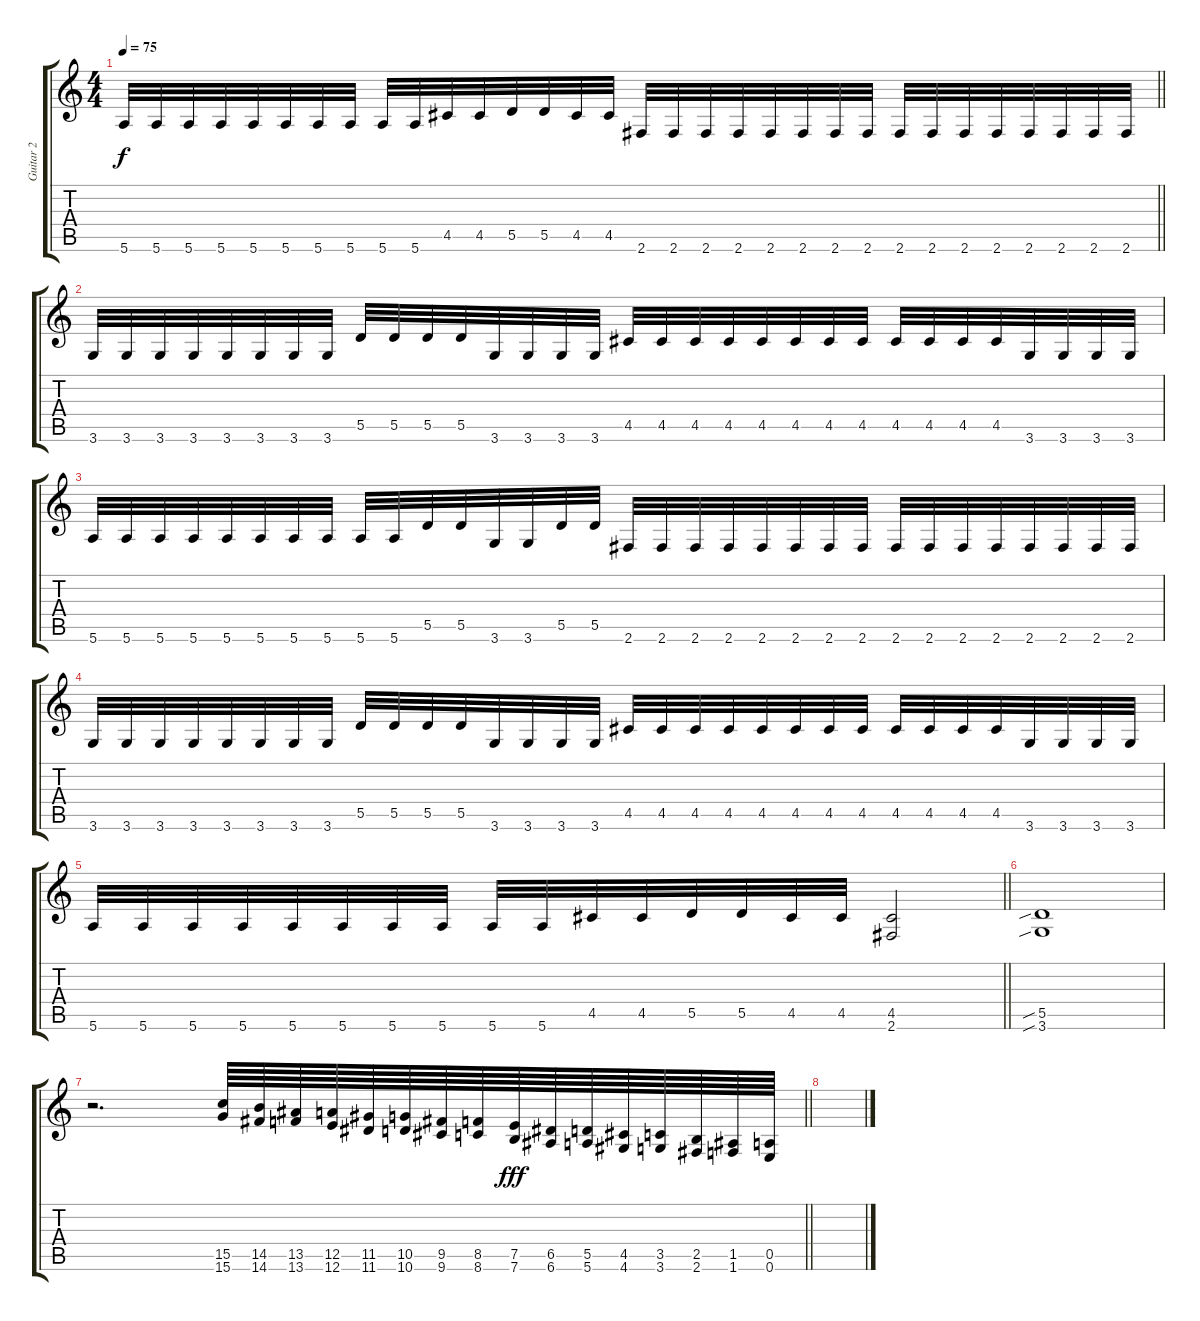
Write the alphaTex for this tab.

\track ("Guitar 2 " "Guitar 2 ") {instrument distortionguitar}
\staff {score tabs}
\tuning (E4 B3 G3 D3 A2 E2) {hide}
\ts (4 4)
\tempo 75
\clef g2
\barLineRight lightlight
\ks c
5.6.32{dy f} 5.6.32 5.6.32 5.6.32 5.6.32 5.6.32 5.6.32 5.6.32 5.6.32 5.6.32 4.5.32 4.5.32 5.5.32 5.5.32 4.5.32 4.5.32 2.6.32 2.6.32 2.6.32 2.6.32 2.6.32 2.6.32 2.6.32 2.6.32 2.6.32 2.6.32 2.6.32 2.6.32 2.6.32 2.6.32 2.6.32 2.6.32 |
\section ("" "")
3.6.32{instrument distortionguitar} 3.6.32 3.6.32 3.6.32 3.6.32 3.6.32 3.6.32 3.6.32 5.5.32 5.5.32 5.5.32 5.5.32 3.6.32 3.6.32 3.6.32 3.6.32 4.5.32 4.5.32 4.5.32 4.5.32 4.5.32 4.5.32 4.5.32 4.5.32 4.5.32 4.5.32 4.5.32 4.5.32 3.6.32 3.6.32 3.6.32 3.6.32 |
5.6.32 5.6.32 5.6.32 5.6.32 5.6.32 5.6.32 5.6.32 5.6.32 5.6.32 5.6.32 5.5.32 5.5.32 3.6.32 3.6.32 5.5.32 5.5.32 2.6.32 2.6.32 2.6.32 2.6.32 2.6.32 2.6.32 2.6.32 2.6.32 2.6.32 2.6.32 2.6.32 2.6.32 2.6.32 2.6.32 2.6.32 2.6.32 |
3.6.32 3.6.32 3.6.32 3.6.32 3.6.32 3.6.32 3.6.32 3.6.32 5.5.32 5.5.32 5.5.32 5.5.32 3.6.32 3.6.32 3.6.32 3.6.32 4.5.32 4.5.32 4.5.32 4.5.32 4.5.32 4.5.32 4.5.32 4.5.32 4.5.32 4.5.32 4.5.32 4.5.32 3.6.32 3.6.32 3.6.32 3.6.32 |
\barLineRight lightlight
5.6.32 5.6.32 5.6.32 5.6.32 5.6.32 5.6.32 5.6.32 5.6.32 5.6.32 5.6.32 4.5.32 4.5.32 5.5.32 5.5.32 4.5.32 4.5.32 (4.5 2.6).2 |
(5.5{sib} 3.6{sib}).1 |
\barLineRight lightlight
r.2{d instrument distortionguitar} (15.5 15.6).64{instrument guitarfretnoise} (14.5 14.6).64 (13.5 13.6).64 (12.5 12.6).64 (11.5 11.6).64 (10.5 10.6).64 (9.5 9.6).64 (8.5 8.6).64 (7.5 7.6).64{dy fff} (6.5 6.6).64 (5.5 5.6).64 (4.5 4.6).64 (3.5 3.6).64 (2.5 2.6).64 (1.5 1.6).64 (0.5 0.6).64 |
\section ("" "")
